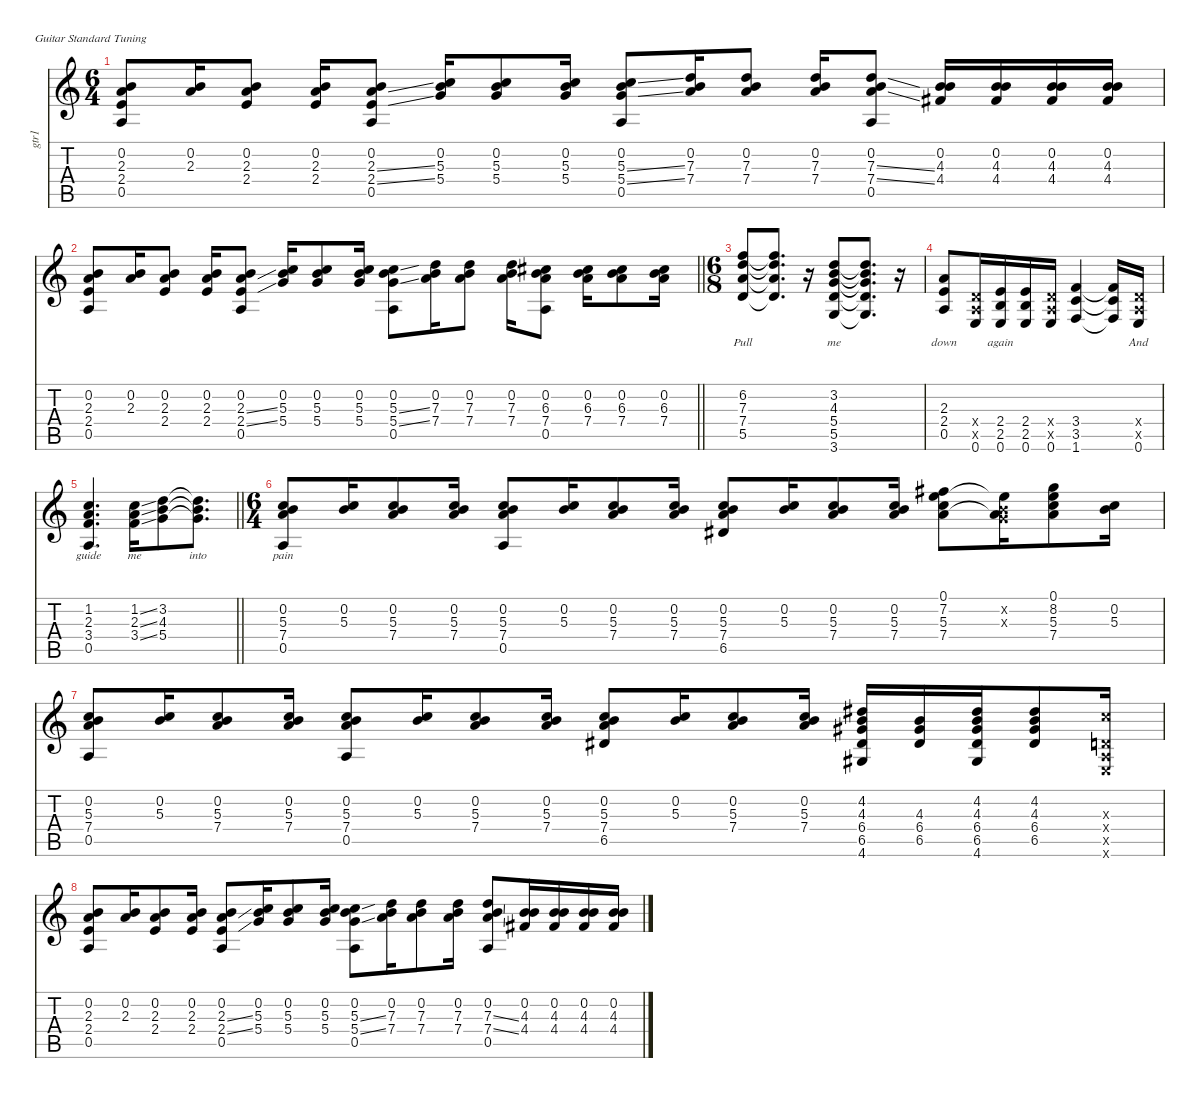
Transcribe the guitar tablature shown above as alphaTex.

\defaultSystemsLayout 4
\hideDynamics
\bracketExtendMode nobrackets
\otherSystemsTrackNameOrientation horizontal
\track ("Guitar 1-show" "gtr1") {defaultSystemsLayout 4 mute instrument acousticguitarsteel}
\staff {score tabs}
\tuning (E4 B3 G3 D3 A2 E2)
\ts (6 4)
\tempo (93 hide)
\clef g2
\ks aminor
(0.2 2.3 2.4 0.5).8{dy f beam Up} (0.2 2.3).16{beam Up} (0.2 2.3 2.4).8{beam Up} (0.2 2.3 2.4).16{beam Up} (0.2 2.3{ss} 2.4{ss} 0.5).8{beam Up} (0.2 5.3 5.4).16{beam Up} (0.2 5.3 5.4).8{beam Up} (0.2 5.3 5.4).16{beam Up} (0.2 5.3{ss} 5.4{ss} 0.5).8{beam Up} (0.2 7.3 7.4).16{beam Up} (0.2 7.3 7.4).8{beam Up} (0.2 7.3 7.4).16{beam Up} (0.2 7.3{ss} 7.4{ss} 0.5).8{beam Up} (0.2 4.3 4.4{acc #}).16{dy mf beam Up} (0.2 4.3 4.4{acc #}).16{dy f beam Up} (0.2 4.3 4.4{acc #}).16{dy mf beam Up} (0.2 4.3 4.4{acc #}).16{dy f beam Up} |
\tempo (91.5 0.00625 hide)
\barLineRight lightlight
(0.2 2.3 2.4 0.5).8{beam Up} (0.2 2.3).16{beam Up} (0.2 2.3 2.4).8{beam Up} (0.2 2.3 2.4).16{beam Up} (0.2 2.3{ss} 2.4{ss} 0.5).8{beam Up} (0.2 5.3 5.4).16{beam Up} (0.2 5.3 5.4).8{beam Up} (0.2 5.3 5.4).16{beam Up} (0.2 5.3{ss} 5.4{ss} 0.5).8{beam Down} (0.2 7.3 7.4).16{beam Down} (0.2 7.3 7.4).8{beam Down} (0.2 7.3 7.4).16{beam Down} (0.2 6.3{acc #} 7.4 0.5).8{beam Down} (0.2 6.3{acc #} 7.4).16{beam Down} (0.2 6.3{acc #} 7.4).8{beam Down} (0.2 6.3{acc #} 7.4).16{beam Down} |
\ts (6 8)
\beaming (8 3 3)
\tempo (93 hide)
(6.2 7.3 7.4 5.5).8{lyrics (0 "Pull") lyrics (1 "") lyrics (2 "") lyrics (3 "") lyrics (4 "") instrument overdrivenguitar beam Up} (6.2{t} 7.3{t} 7.4{t} 5.5{t}).8{d beam Up} r.16{beam Up} (3.2 4.3 5.4 5.5 3.6).8{lyrics (0 "me") lyrics (1 "") lyrics (2 "") lyrics (3 "") lyrics (4 "") beam Up} (3.2{t} 4.3{t} 5.4{t} 5.5{t} 3.6{t}).8{d beam Up} r.16{beam Up} |
(2.3 2.4 0.5).8{lyrics (0 "down") lyrics (1 "") lyrics (2 "") lyrics (3 "") lyrics (4 "") dy ff beam Up} (0.4{x} 0.5{x} 0.6).16{dy f beam Up} (2.4 2.5 0.6).16{lyrics (0 "again") lyrics (1 "") lyrics (2 "") lyrics (3 "") lyrics (4 "") beam Up} (2.4 2.5 0.6).16{beam Up} (0.4{x} 0.5{x} 0.6).16{beam Up} (3.4 3.5 1.6).4{beam Up} (3.4{t} 3.5{t} 1.6{t}).16{beam Up} (0.4{x} 0.5{x} 0.6).16{lyrics (0 "And") lyrics (1 "") lyrics (2 "") lyrics (3 "") lyrics (4 "") beam Up} |
\tempo (93 0.00625 hide)
\tempo (91.5 0.99375 hide)
\barLineRight lightlight
(1.2 2.3 3.4 0.5).4{d lyrics (0 "guide") lyrics (1 "") lyrics (2 "") lyrics (3 "") lyrics (4 "") beam Up} (1.2{ss} 2.3{ss} 3.4{ss}).16{lyrics (0 "me") lyrics (1 "") lyrics (2 "") lyrics (3 "") lyrics (4 "") beam Down} (3.2 4.3 5.4).8{beam Down} (3.2{t} 4.3{t} 5.4{t}).8{d lyrics (0 "into") lyrics (1 "") lyrics (2 "") lyrics (3 "") lyrics (4 "") beam Down} |
\ts (6 4)
\beaming (8 3 3 3 3)
(0.2 5.3 7.4 0.5).8{lyrics (0 "pain") lyrics (1 "") lyrics (2 "") lyrics (3 "") lyrics (4 "") instrument acousticguitarsteel beam Up} (0.2 5.3).16{beam Up} (0.2 5.3 7.4).8{beam Up} (0.2 5.3 7.4).16{beam Up} (0.2 5.3 7.4 0.5).8{beam Up} (0.2 5.3).16{beam Up} (0.2 5.3 7.4).8{beam Up} (0.2 5.3 7.4).16{beam Up} (0.2 5.3 7.4 6.5{acc #}).8{beam Up} (0.2 5.3).16{beam Up} (0.2 5.3 7.4).8{beam Up} (0.2 5.3 7.4).16{beam Up} (0.1 7.2{acc #} 5.3 7.4).8{beam Down} (0.1{t} 0.2{x} 0.3{x} 7.4{t}).16{beam Down} (0.1 8.2 5.3 7.4).8{beam Down} (0.2 5.3).16{dy mf beam Down} |
\tempo (93 hide)
(0.2 5.3 7.4 0.5).8{dy f beam Up} (0.2 5.3).16{beam Up} (0.2 5.3 7.4).8{beam Up} (0.2 5.3 7.4).16{beam Up} (0.2 5.3 7.4 0.5).8{beam Up} (0.2 5.3).16{beam Up} (0.2 5.3 7.4).8{beam Up} (0.2 5.3 7.4).16{beam Up} (0.2 5.3 7.4 6.5{acc #}).8{beam Up} (0.2 5.3).16{beam Up} (0.2 5.3 7.4).8{beam Up} (0.2 5.3 7.4).16{beam Up} (4.2{acc #} 4.3 6.4{acc #} 6.5{acc #} 4.6{acc #}).16{beam Up} (4.3 6.4{acc #} 6.5{acc #}).16{beam Up} (4.2{acc #} 4.3 6.4{acc #} 6.5{acc #} 4.6{acc #}).16{beam Up} (4.2{acc #} 4.3 6.4{acc #} 6.5{acc #}).8{beam Up} (5.3{x} 0.4{x} 0.5{x} 0.6{x}).16{beam Up} |
(0.2 2.3 2.4 0.5).8{beam Up} (0.2 2.3).16{beam Up} (0.2 2.3 2.4).8{beam Up} (0.2 2.3 2.4).16{beam Up} (0.2 2.3{ss} 2.4{ss} 0.5).8{beam Up} (0.2 5.3 5.4).16{beam Up} (0.2 5.3 5.4).8{beam Up} (0.2 5.3 5.4).16{beam Up} (0.2 5.3{ss} 5.4{ss} 0.5).8{beam Down} (0.2 7.3 7.4).16{beam Down} (0.2 7.3 7.4).8{beam Down} (0.2 7.3 7.4).16{beam Down} (0.2 7.3{ss} 7.4{ss} 0.5).8{beam Up} (0.2 4.3 4.4{acc #}).16{beam Up} (0.2 4.3 4.4{acc #}).16{beam Up} (0.2 4.3 4.4{acc #}).16{beam Up} (0.2 4.3 4.4{acc #}).16{beam Up}
